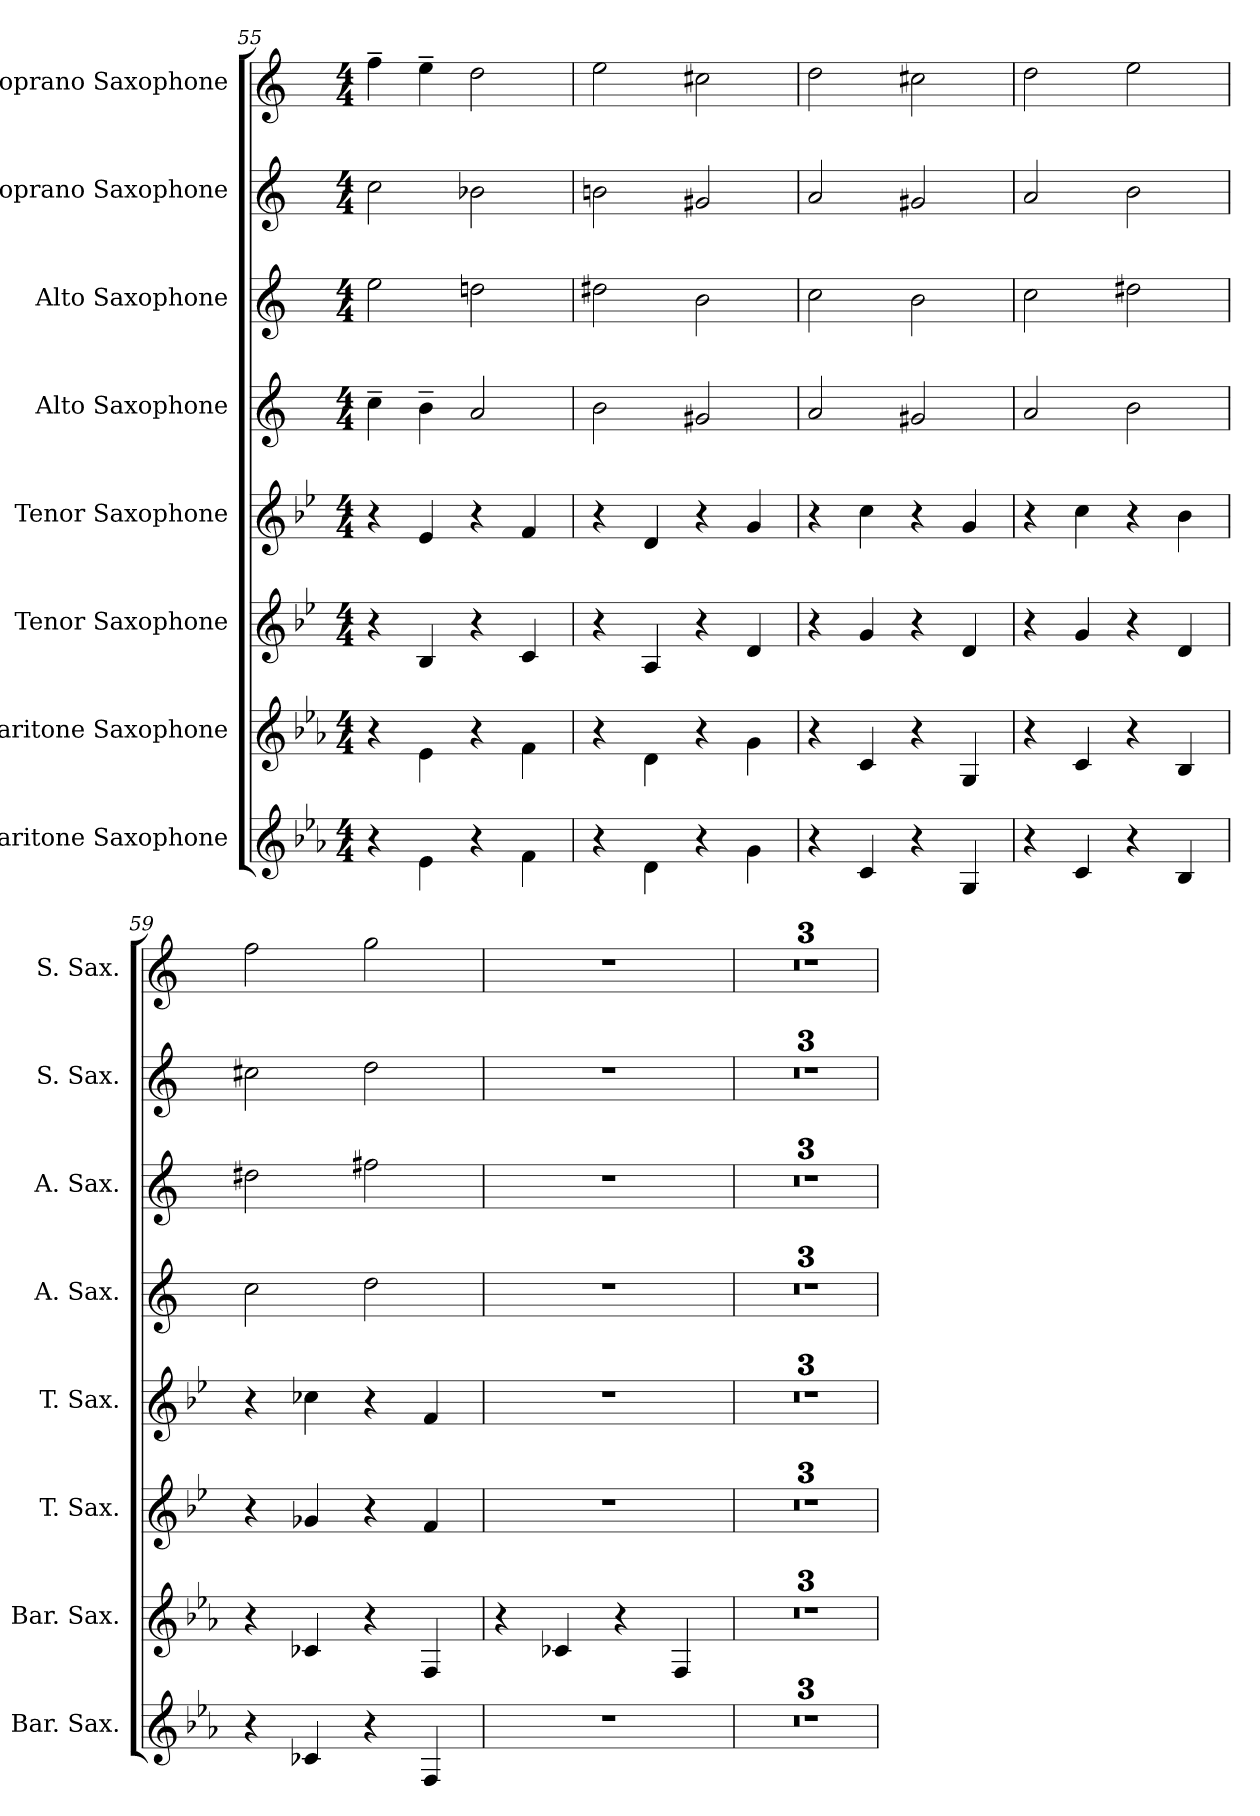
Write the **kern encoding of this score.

**kern	**kern	**kern	**kern	**kern	**kern	**kern	**kern
*part8	*part7	*part6	*part5	*part4	*part3	*part2	*part1
*staff8	*staff7	*staff6	*staff5	*staff4	*staff3	*staff2	*staff1
*I"Baritone Saxophone	*I"Baritone Saxophone	*I"Tenor Saxophone	*I"Tenor Saxophone	*I"Alto Saxophone	*I"Alto Saxophone	*I"Soprano Saxophone	*I"Soprano Saxophone
*I'Bar. Sax.	*I'Bar. Sax.	*I'T. Sax.	*I'T. Sax.	*I'A. Sax.	*I'A. Sax.	*I'S. Sax.	*I'S. Sax.
*clefG2	*clefG2	*clefG2	*clefG2	*clefG2	*clefG2	*clefG2	*clefG2
*ITrd12c21	*ITrd12c21	*ITrd8c14	*ITrd8c14	*ITrd5c9	*ITrd5c9	*ITrd1c2	*ITrd1c2
*k[b-e-a-]	*k[b-e-a-]	*k[b-e-]	*k[b-e-]	*k[b-e-a-]	*k[b-e-a-]	*k[b-e-]	*k[b-e-]
*M4/4	*M4/4	*M4/4	*M4/4	*M4/4	*M4/4	*M4/4	*M4/4
=55	=55	=55	=55	=55	=55	=55	=55
4r	4r	4r	4r	4e-~\	2g\	2b-\	4ee-~\
4E-\	4E-\	4BB-/	4E-/	4d~\	.	.	4dd~\
4r	4r	4r	4r	2c/	2fn\	2a-X\	2cc\
4F\	4F\	4C/	4F/	.	.	.	.
=56	=56	=56	=56	=56	=56	=56	=56
4r	4r	4r	4r	2d\	2f#X\	2an\	2dd\
4D\	4D\	4AA/	4D/	.	.	.	.
4r	4r	4r	4r	2Bn/	2d\	2f#X/	2bn\
4G\	4G\	4D/	4G/	.	.	.	.
=57	=57	=57	=57	=57	=57	=57	=57
4r	4r	4r	4r	2c/	2e-\	2g/	2cc\
4C/	4C/	4G/	4c\	.	.	.	.
4r	4r	4r	4r	2Bn/	2d\	2f#X/	2bn\
4GG/	4GG/	4D/	4G/	.	.	.	.
=58	=58	=58	=58	=58	=58	=58	=58
4r	4r	4r	4r	2c/	2e-\	2g/	2cc\
4C/	4C/	4G/	4c\	.	.	.	.
4r	4r	4r	4r	2d\	2f#X\	2a\	2dd\
4BB-/	4BB-/	4D/	4B-\	.	.	.	.
=59	=59	=59	=59	=59	=59	=59	=59
4r	4r	4r	4r	2e-\	2f#X\	2bn\	2ee-\
4C-X/	4C-X/	4G-X/	4c-X\	.	.	.	.
4r	4r	4r	4r	2f\	2an\	2cc\	2ff\
4FF/	4FF/	4F/	4F/	.	.	.	.
!!LO:PB:g=z
=60	=60	=60	=60	=60	=60	=60	=60
1r	4r	1r	1r	1r	1r	1r	1r
.	4C-X/	.	.	.	.	.	.
.	4r	.	.	.	.	.	.
.	4FF/	.	.	.	.	.	.
=61	=61	=61	=61	=61	=61	=61	=61
1r	1r	1r	1r	1r	1r	1r	1r
=62	=62	=62	=62	=62	=62	=62	=62
1r	1r	1r	1r	1r	1r	1r	1r
=63	=63	=63	=63	=63	=63	=63	=63
1r	1r	1r	1r	1r	1r	1r	1r
=	=	=	=	=	=	=	=
*-	*-	*-	*-	*-	*-	*-	*-
